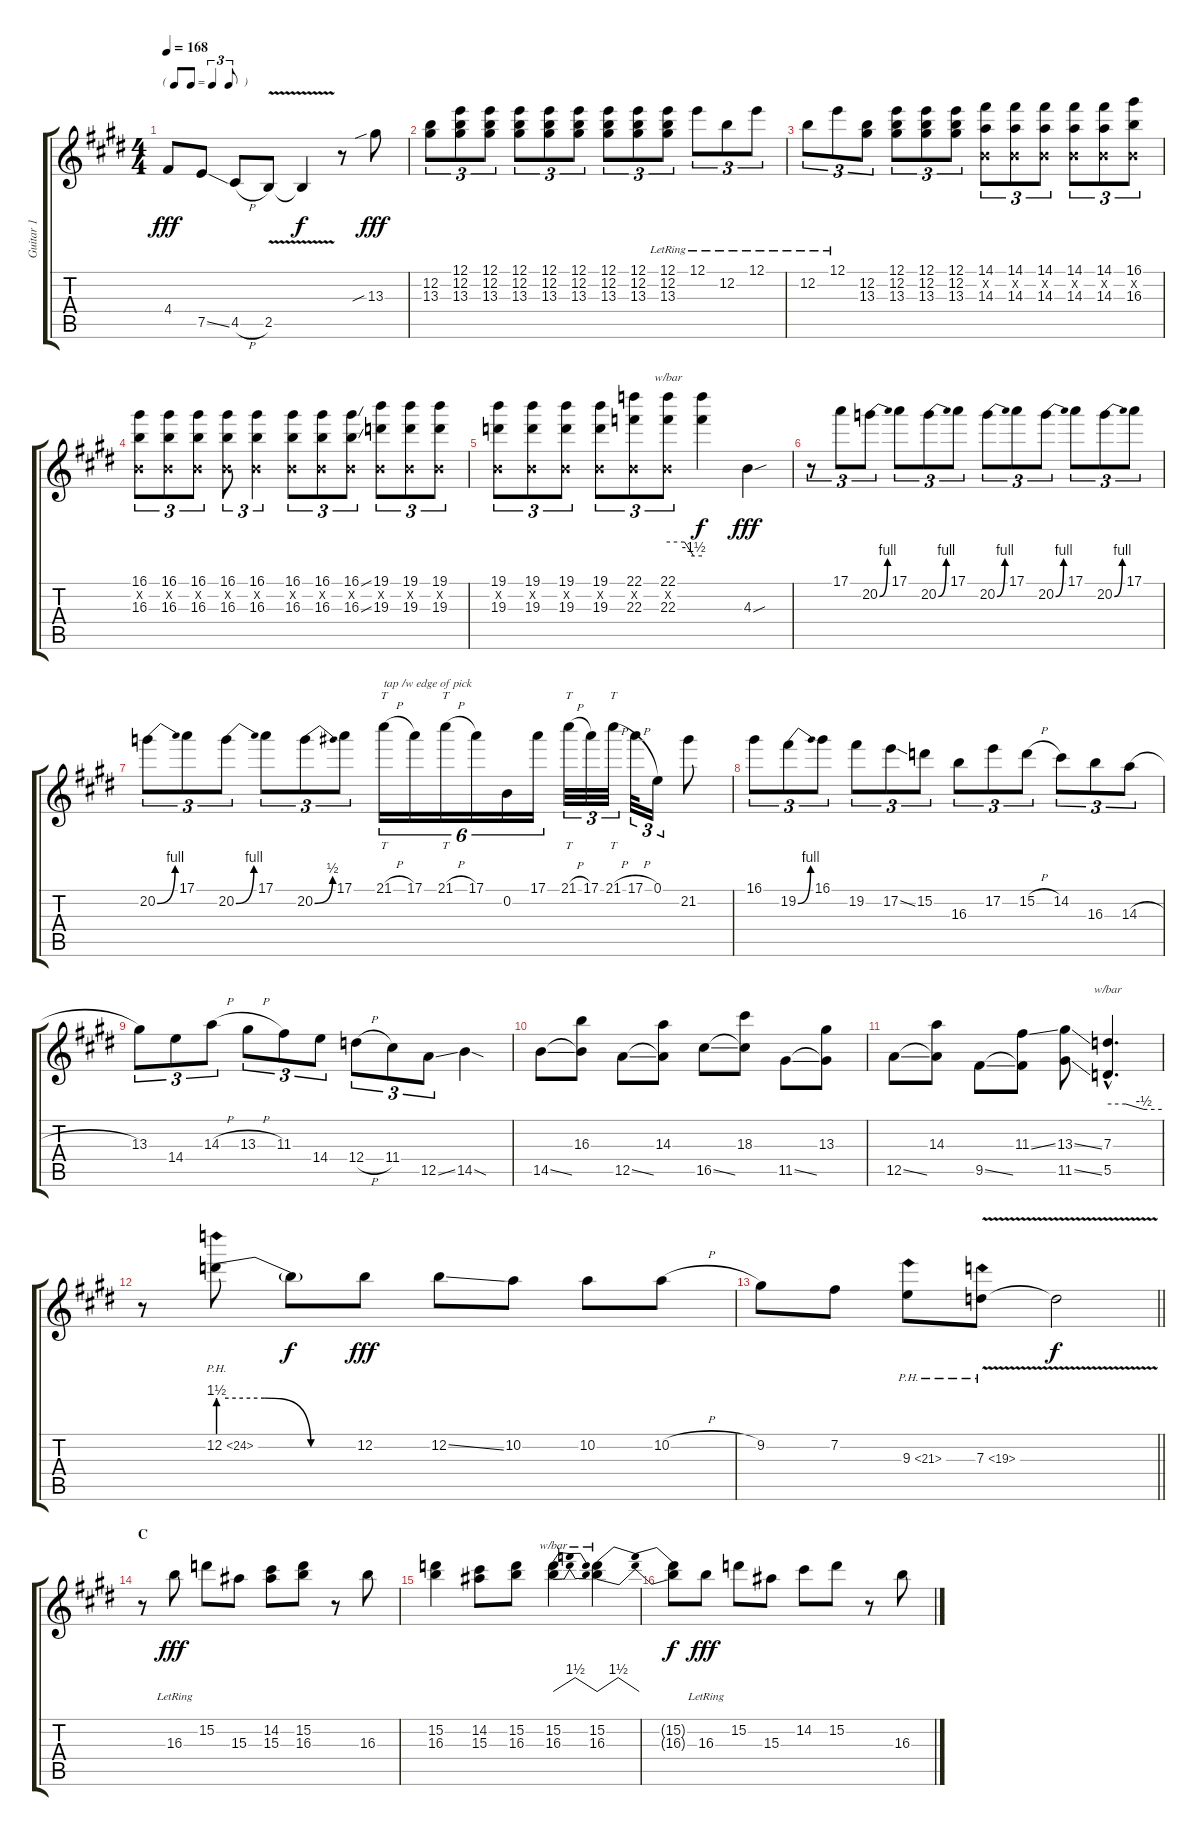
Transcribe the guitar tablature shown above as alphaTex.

\track ("Guitar 1" "Guitar 1") {instrument distortionguitar}
\staff {score tabs}
\tuning (E4 B3 G3 D3 A2 E2) {hide}
\ts (4 4)
\tf triplet8th
\tempo 168
\clef g2
\ks e
4.4.8{dy fff} 7.5{ss}.8 4.5{h}.8 2.5{v}.8 2.5{t}.4{dy f} r.8 13.3{sib}.8{dy fff} |
(12.2 13.3).8{tu (3 2)} (12.1 12.2 13.3).8{tu (3 2)} (12.1 12.2 13.3).8{tu (3 2)} (12.1 12.2 13.3).8{tu (3 2)} (12.1 12.2 13.3).8{tu (3 2)} (12.1 12.2 13.3).8{tu (3 2)} (12.1 12.2 13.3).8{tu (3 2)} (12.1 12.2 13.3).8{tu (3 2)} (12.1 12.2{lr} 13.3{lr}).8{tu (3 2)} 12.1{lr}.8{tu (3 2)} 12.2{lr}.8{tu (3 2)} 12.1{lr}.8{tu (3 2)} |
12.2{lr}.8{tu (3 2)} 12.1{lr}.8{tu (3 2)} (12.2 13.3).8{tu (3 2)} (12.1 12.2 13.3).8{tu (3 2)} (12.1 12.2 13.3).8{tu (3 2)} (12.1 12.2 13.3).8{tu (3 2)} (14.1 0.2{x} 14.3).8{tu (3 2)} (14.1 0.2{x} 14.3).8{tu (3 2)} (14.1 0.2{x} 14.3).8{tu (3 2)} (14.1 0.2{x} 14.3).8{tu (3 2)} (14.1 0.2{x} 14.3).8{tu (3 2)} (16.1 0.2{x} 16.3).8{tu (3 2)} |
(16.1 0.2{x} 16.3).8{tu (3 2)} (16.1 0.2{x} 16.3).8{tu (3 2)} (16.1 0.2{x} 16.3).8{tu (3 2)} (16.1 0.2{x} 16.3).8{tu (3 2)} (16.1 0.2{x} 16.3).4{tu (3 2)} (16.1 0.2{x} 16.3).8{tu (3 2)} (16.1 0.2{x} 16.3).8{tu (3 2)} (16.1{ss} 0.2{x} 16.3{ss}).8{tu (3 2)} (19.1 0.2{x} 19.3).8{tu (3 2)} (19.1 0.2{x} 19.3).8{tu (3 2)} (19.1 0.2{x} 19.3).8{tu (3 2)} |
(19.1 0.2{x} 19.3).8{tu (3 2)} (19.1 0.2{x} 19.3).8{tu (3 2)} (19.1 0.2{x} 19.3).8{tu (3 2)} (19.1 0.2{x} 19.3).8{tu (3 2)} (22.1 0.2{x} 22.3).8{tu (3 2)} (22.1 0.2{x} 22.3).8{tu (3 2) tbe (custom default 0 0 29 0 45 -6 60 -6)} (22.1{t} 22.3{t}).4{dy f} 4.3{sou}.4{dy fff} |
r.8{tu (3 2)} 17.1.8{tu (3 2)} 20.2{be (bend 0 0 60 4)}.8{tu (3 2)} 17.1.8{tu (3 2)} 20.2{be (bend 0 0 60 4)}.8{tu (3 2)} 17.1.8{tu (3 2)} 20.2{be (bend 0 0 60 4)}.8{tu (3 2)} 17.1.8{tu (3 2)} 20.2{be (bend 0 0 60 4)}.8{tu (3 2)} 17.1.8{tu (3 2)} 20.2{be (bend 0 0 60 4)}.8{tu (3 2)} 17.1.8{tu (3 2)} |
20.2{be (bend 0 0 60 4)}.8{tu (3 2)} 17.1.8{tu (3 2)} 20.2{be (bend 0 0 60 4)}.8{tu (3 2)} 17.1.8{tu (3 2)} 20.2{be (bend 0 0 60 2)}.8{tu (3 2)} 17.1.8{tu (3 2)} 21.1{h}.16{tt tu (6 4) txt "tap /w edge of pick"} 17.1.16{tu (6 4)} 21.1{h}.16{tt tu (6 4)} 17.1.16{tu (6 4)} 0.2.16{tu (6 4)} 17.1.16{tu (6 4)} 21.1{h}.32{tt tu (3 2)} 17.1.32{tu (3 2)} 21.1{h}.32{tt tu (3 2)} 17.1{h}.32{tu (3 2)} 0.1.16{tu (3 2)} 21.2.8 |
16.1.8{tu (3 2)} 19.2{be (bend 0 0 60 4)}.8{tu (3 2)} 16.1.8{tu (3 2)} 19.2.8{tu (3 2)} 17.2{ss}.8{tu (3 2)} 15.2.8{tu (3 2)} 16.3.8{tu (3 2)} 17.2.8{tu (3 2)} 15.2{h}.8{tu (3 2)} 14.2.8{tu (3 2)} 16.3.8{tu (3 2)} 14.3{h}.8{tu (3 2)} |
13.3.8{tu (3 2)} 14.4.8{tu (3 2)} 14.3{h}.8{tu (3 2)} 13.3{h}.8{tu (3 2)} 11.3.8{tu (3 2)} 14.4.8{tu (3 2)} 12.4{h}.8{tu (3 2)} 11.4.8{tu (3 2)} 12.5{ss}.8{tu (3 2)} 14.5{sod}.4 |
14.5{ss}.8 (16.3 14.5{t}).8 12.5{ss}.8 (14.3 12.5{t}).8 16.5{ss}.8 (18.3 16.5{t}).8 11.5{ss}.8 (13.3 11.5{t}).8 |
12.5{ss}.8 (14.3 12.5{t}).8 9.5{ss}.8 (11.3{ss} 9.5{t}).8 (13.3{ss} 11.5{ss}).8 (7.3{hac} 5.5{hac}).4{d tbe (custom default 0 0 20 0 40 -2 60 -2)} |
r.8 12.2{be (custom 0 6 20 6 40 0 60 0) ph 12}.8 12.2{t}.8{dy f} 12.2.8{dy fff} 12.2{ss}.8 10.2.8 10.2.8 10.2{h}.8 |
\barLineRight lightlight
9.2.8 7.2.8 9.3{ph 12}.8 7.3{ph 12 v}.8 7.3{t}.2{dy f} |
\section ("" "C")
r.8 16.3{lr}.8{dy fff} 15.2.8 15.3.8 (14.2 15.3).8 (15.2 16.3).8 r.8 16.3.8 |
(15.2 16.3).4 (14.2 15.3).8 (15.2 16.3).8 (15.2 16.3).4{tbe (dip default 0 0 30 6 60 0)} (15.2 16.3).4{tbe (dip default 0 0 30 6 60 0)} |
(15.2{t} 16.3{t}).8{dy f} 16.3{lr}.8{dy fff} 15.2.8 15.3.8 14.2.8 15.2.8 r.8 16.3.8
